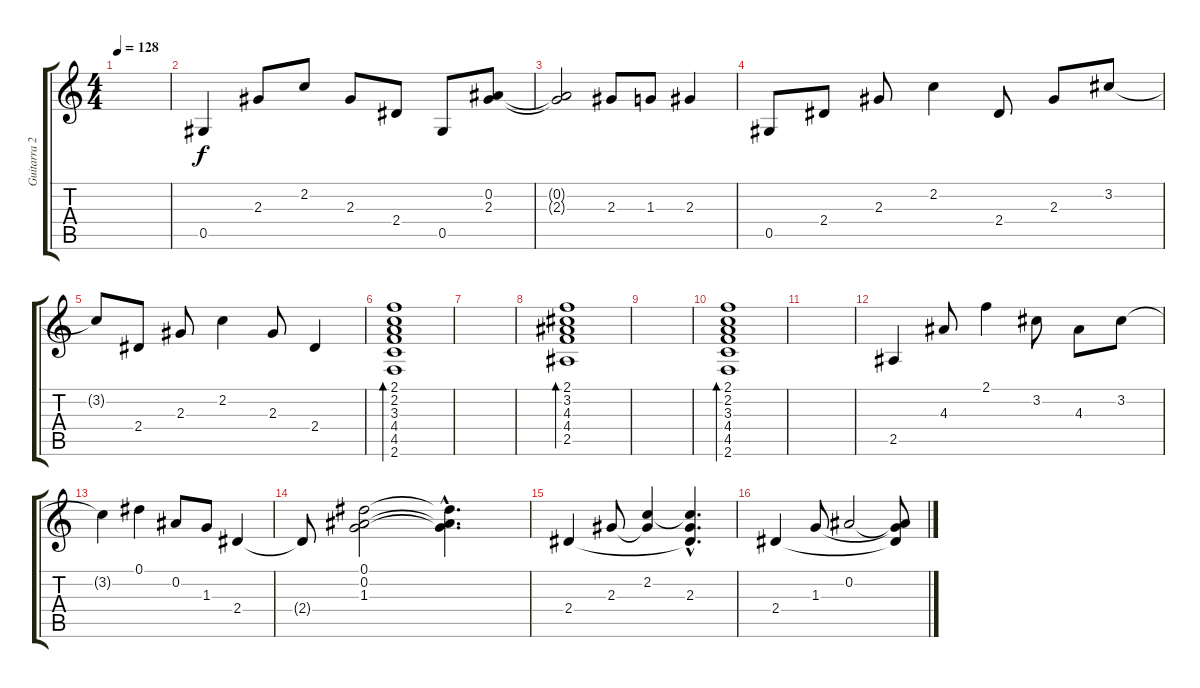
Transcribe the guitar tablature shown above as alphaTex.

\track ("Guitarra 2" "Guitarra 2") {instrument electricguitarclean}
\staff {score tabs}
\tuning (Eb4 Bb3 Gb3 Db3 Ab2 Eb2) {hide}
\ts (4 4)
\tempo 128
\clef g2
\ks c
|
0.5.4 2.3.8 2.2.8 2.3.8 2.4.8 0.5.8 (0.2 2.3).8 |
(0.2{t} 2.3{t}).2 2.3.8 1.3.8 2.3.4 |
0.5.8 2.4.8 2.3.8 2.2.4 2.4.8 2.3.8 3.2.8 |
3.2{t}.8 2.4.8 2.3.8 2.2.4 2.3.8 2.4.4 |
(2.1 2.2 3.3 4.4 4.5 2.6).1{bd 240 instrument electricguitarjazz} |
|
(2.1 3.2 4.3 4.4 2.5).1{bd 240} |
|
(2.1 2.2 3.3 4.4 4.5 2.6).1{bd 240} |
|
2.5.4{instrument electricguitarclean} 4.3.8 2.1.4 3.2.8 4.3.8 3.2.8 |
3.2{t}.4 0.1.4 0.2.8 1.3.8 2.4.4 |
2.4{t}.8 (0.1 0.2 1.3).2 (0.1{hac t} 0.2{hac t} 1.3{hac t}).4{d} |
2.4.4{instrument electricguitarjazz} 2.3.8 (2.2 2.3{t}).4 (2.2{hac t} 2.3{hac} 2.4{hac t}).4{d} |
2.4.4 1.3.8 0.2.2 (0.2{t} 1.3{t} 2.4{t}).8
